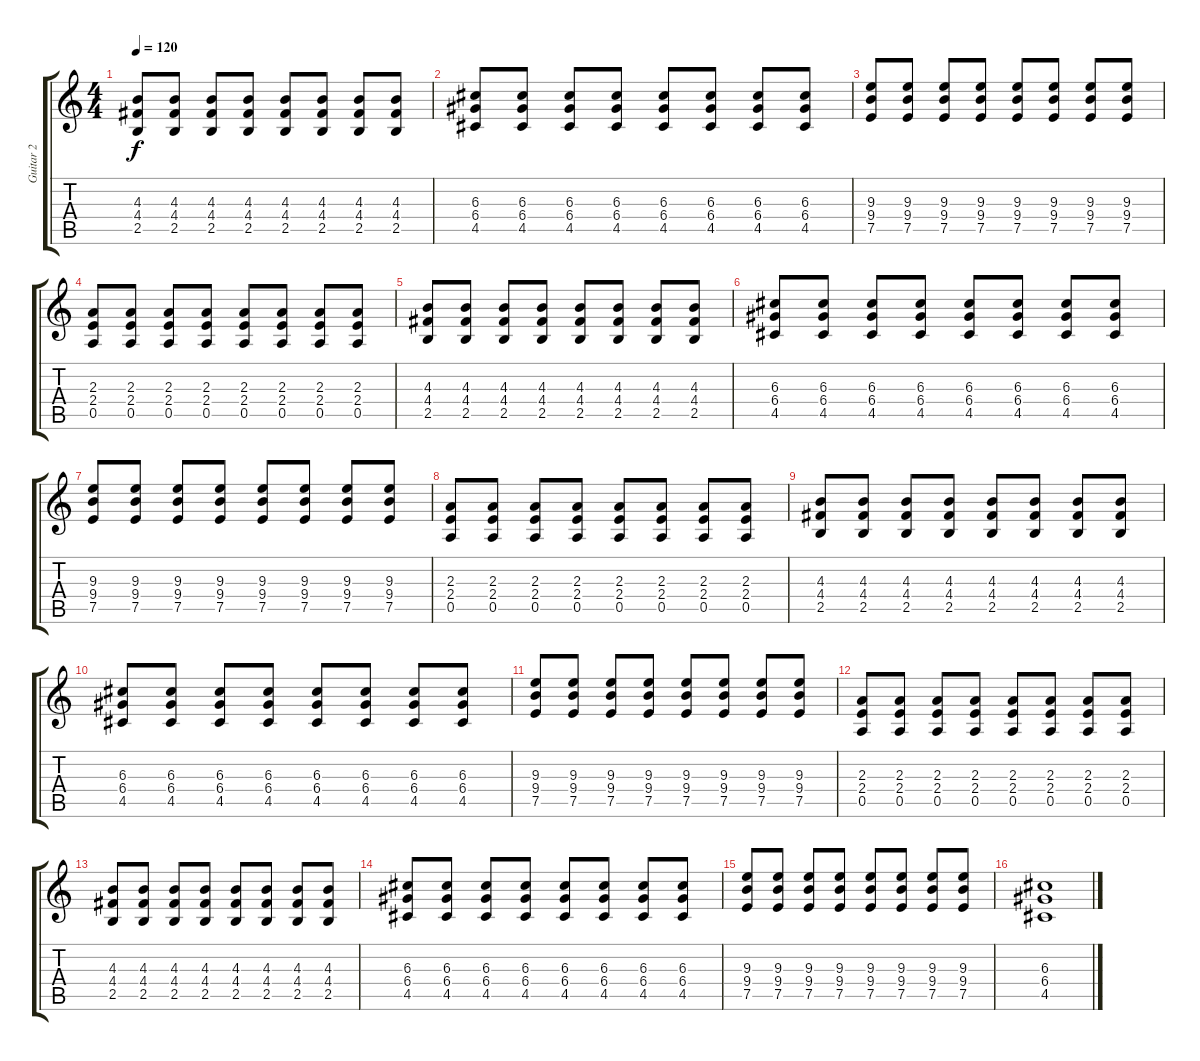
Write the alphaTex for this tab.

\track ("Guitar 2" "Guitar 2") {instrument distortionguitar}
\staff {score tabs}
\tuning (E4 B3 G3 D3 A2 E2) {hide}
\ts (4 4)
\tempo 120
\clef g2
\ks c
(4.3 4.4 2.5).8{dy f} (4.3 4.4 2.5).8 (4.3 4.4 2.5).8 (4.3 4.4 2.5).8 (4.3 4.4 2.5).8 (4.3 4.4 2.5).8 (4.3 4.4 2.5).8 (4.3 4.4 2.5).8 |
(6.3 6.4 4.5).8 (6.3 6.4 4.5).8 (6.3 6.4 4.5).8 (6.3 6.4 4.5).8 (6.3 6.4 4.5).8 (6.3 6.4 4.5).8 (6.3 6.4 4.5).8 (6.3 6.4 4.5).8 |
(9.3 9.4 7.5).8 (9.3 9.4 7.5).8 (9.3 9.4 7.5).8 (9.3 9.4 7.5).8 (9.3 9.4 7.5).8 (9.3 9.4 7.5).8 (9.3 9.4 7.5).8 (9.3 9.4 7.5).8 |
(2.3 2.4 0.5).8 (2.3 2.4 0.5).8 (2.3 2.4 0.5).8 (2.3 2.4 0.5).8 (2.3 2.4 0.5).8 (2.3 2.4 0.5).8 (2.3 2.4 0.5).8 (2.3 2.4 0.5).8 |
(4.3 4.4 2.5).8 (4.3 4.4 2.5).8 (4.3 4.4 2.5).8 (4.3 4.4 2.5).8 (4.3 4.4 2.5).8 (4.3 4.4 2.5).8 (4.3 4.4 2.5).8 (4.3 4.4 2.5).8 |
(6.3 6.4 4.5).8 (6.3 6.4 4.5).8 (6.3 6.4 4.5).8 (6.3 6.4 4.5).8 (6.3 6.4 4.5).8 (6.3 6.4 4.5).8 (6.3 6.4 4.5).8 (6.3 6.4 4.5).8 |
(9.3 9.4 7.5).8 (9.3 9.4 7.5).8 (9.3 9.4 7.5).8 (9.3 9.4 7.5).8 (9.3 9.4 7.5).8 (9.3 9.4 7.5).8 (9.3 9.4 7.5).8 (9.3 9.4 7.5).8 |
(2.3 2.4 0.5).8 (2.3 2.4 0.5).8 (2.3 2.4 0.5).8 (2.3 2.4 0.5).8 (2.3 2.4 0.5).8 (2.3 2.4 0.5).8 (2.3 2.4 0.5).8 (2.3 2.4 0.5).8 |
(4.3 4.4 2.5).8 (4.3 4.4 2.5).8 (4.3 4.4 2.5).8 (4.3 4.4 2.5).8 (4.3 4.4 2.5).8 (4.3 4.4 2.5).8 (4.3 4.4 2.5).8 (4.3 4.4 2.5).8 |
(6.3 6.4 4.5).8 (6.3 6.4 4.5).8 (6.3 6.4 4.5).8 (6.3 6.4 4.5).8 (6.3 6.4 4.5).8 (6.3 6.4 4.5).8 (6.3 6.4 4.5).8 (6.3 6.4 4.5).8 |
(9.3 9.4 7.5).8 (9.3 9.4 7.5).8 (9.3 9.4 7.5).8 (9.3 9.4 7.5).8 (9.3 9.4 7.5).8 (9.3 9.4 7.5).8 (9.3 9.4 7.5).8 (9.3 9.4 7.5).8 |
(2.3 2.4 0.5).8 (2.3 2.4 0.5).8 (2.3 2.4 0.5).8 (2.3 2.4 0.5).8 (2.3 2.4 0.5).8 (2.3 2.4 0.5).8 (2.3 2.4 0.5).8 (2.3 2.4 0.5).8 |
(4.3 4.4 2.5).8 (4.3 4.4 2.5).8 (4.3 4.4 2.5).8 (4.3 4.4 2.5).8 (4.3 4.4 2.5).8 (4.3 4.4 2.5).8 (4.3 4.4 2.5).8 (4.3 4.4 2.5).8 |
(6.3 6.4 4.5).8 (6.3 6.4 4.5).8 (6.3 6.4 4.5).8 (6.3 6.4 4.5).8 (6.3 6.4 4.5).8 (6.3 6.4 4.5).8 (6.3 6.4 4.5).8 (6.3 6.4 4.5).8 |
(9.3 9.4 7.5).8 (9.3 9.4 7.5).8 (9.3 9.4 7.5).8 (9.3 9.4 7.5).8 (9.3 9.4 7.5).8 (9.3 9.4 7.5).8 (9.3 9.4 7.5).8 (9.3 9.4 7.5).8 |
(6.3 6.4 4.5).1{volume 0}
